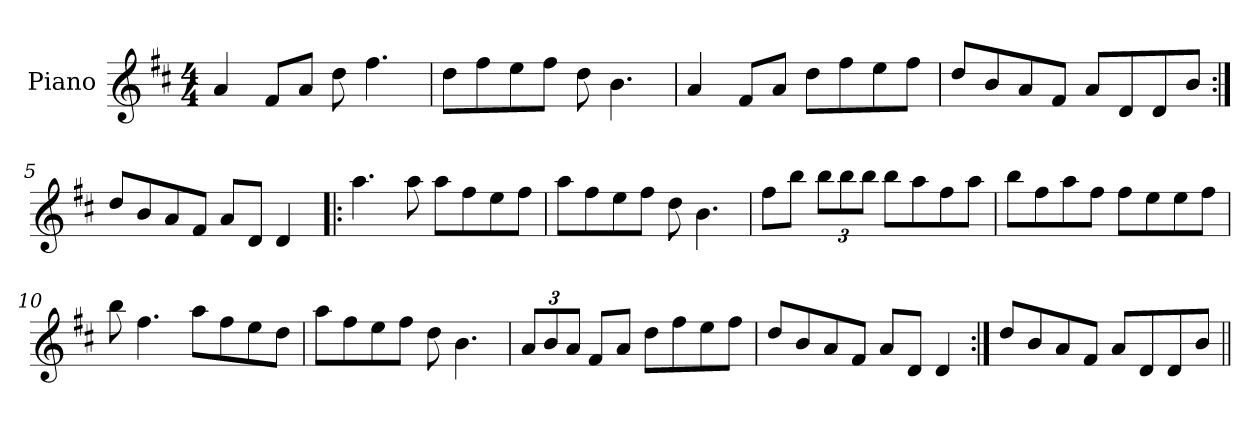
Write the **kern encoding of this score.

**kern
*part1
*staff1
*I"Piano
*I'Pno
*clefG2
*k[f#c#]
*D:
*M4/4
=1
4a/
8f#/L
8a/J
8dd\
4.ff#\
=2
8dd\L
8ff#\
8ee\
8ff#\J
8dd\
4.b\
=3
4a/
8f#/L
8a/J
8dd\L
8ff#\
8ee\
8ff#\J
=4
8dd/L
8b/
8a/
8f#/J
8a/L
8d/
8d/
8b/J
=5:|!
8dd/L
8b/
8a/
8f#/J
8a/L
8d/J
4d/
=6!|:
4.aa\
8aa\
8aa\L
8ff#\
8ee\
8ff#\J
!!LO:LB:g=z
=7
8aa\L
8ff#\
8ee\
8ff#\J
8dd\
4.b\
=8
8ff#\L
8bb\J
*Xbrackettup
12bb\L
12bb\
12bb\J
8bb\L
8aa\
8ff#\
8aa\J
=9
8bb\L
8ff#\
8aa\
8ff#\J
8ff#\L
8ee\
8ee\
8ff#\J
=10
8bb\
4.ff#\
8aa\L
8ff#\
8ee\
8dd\J
=11
8aa\L
8ff#\
8ee\
8ff#\J
8dd\
4.b\
!!LO:LB:g=z
=12
12a/L
12b/
12a/J
8f#/L
8a/J
8dd\L
8ff#\
8ee\
8ff#\J
=13
8dd/L
8b/
8a/
8f#/J
8a/L
8d/J
4d/
=14:|!
8dd/L
8b/
8a/
8f#/J
8a/L
8d/
8d/
8b/J
=||
*-
